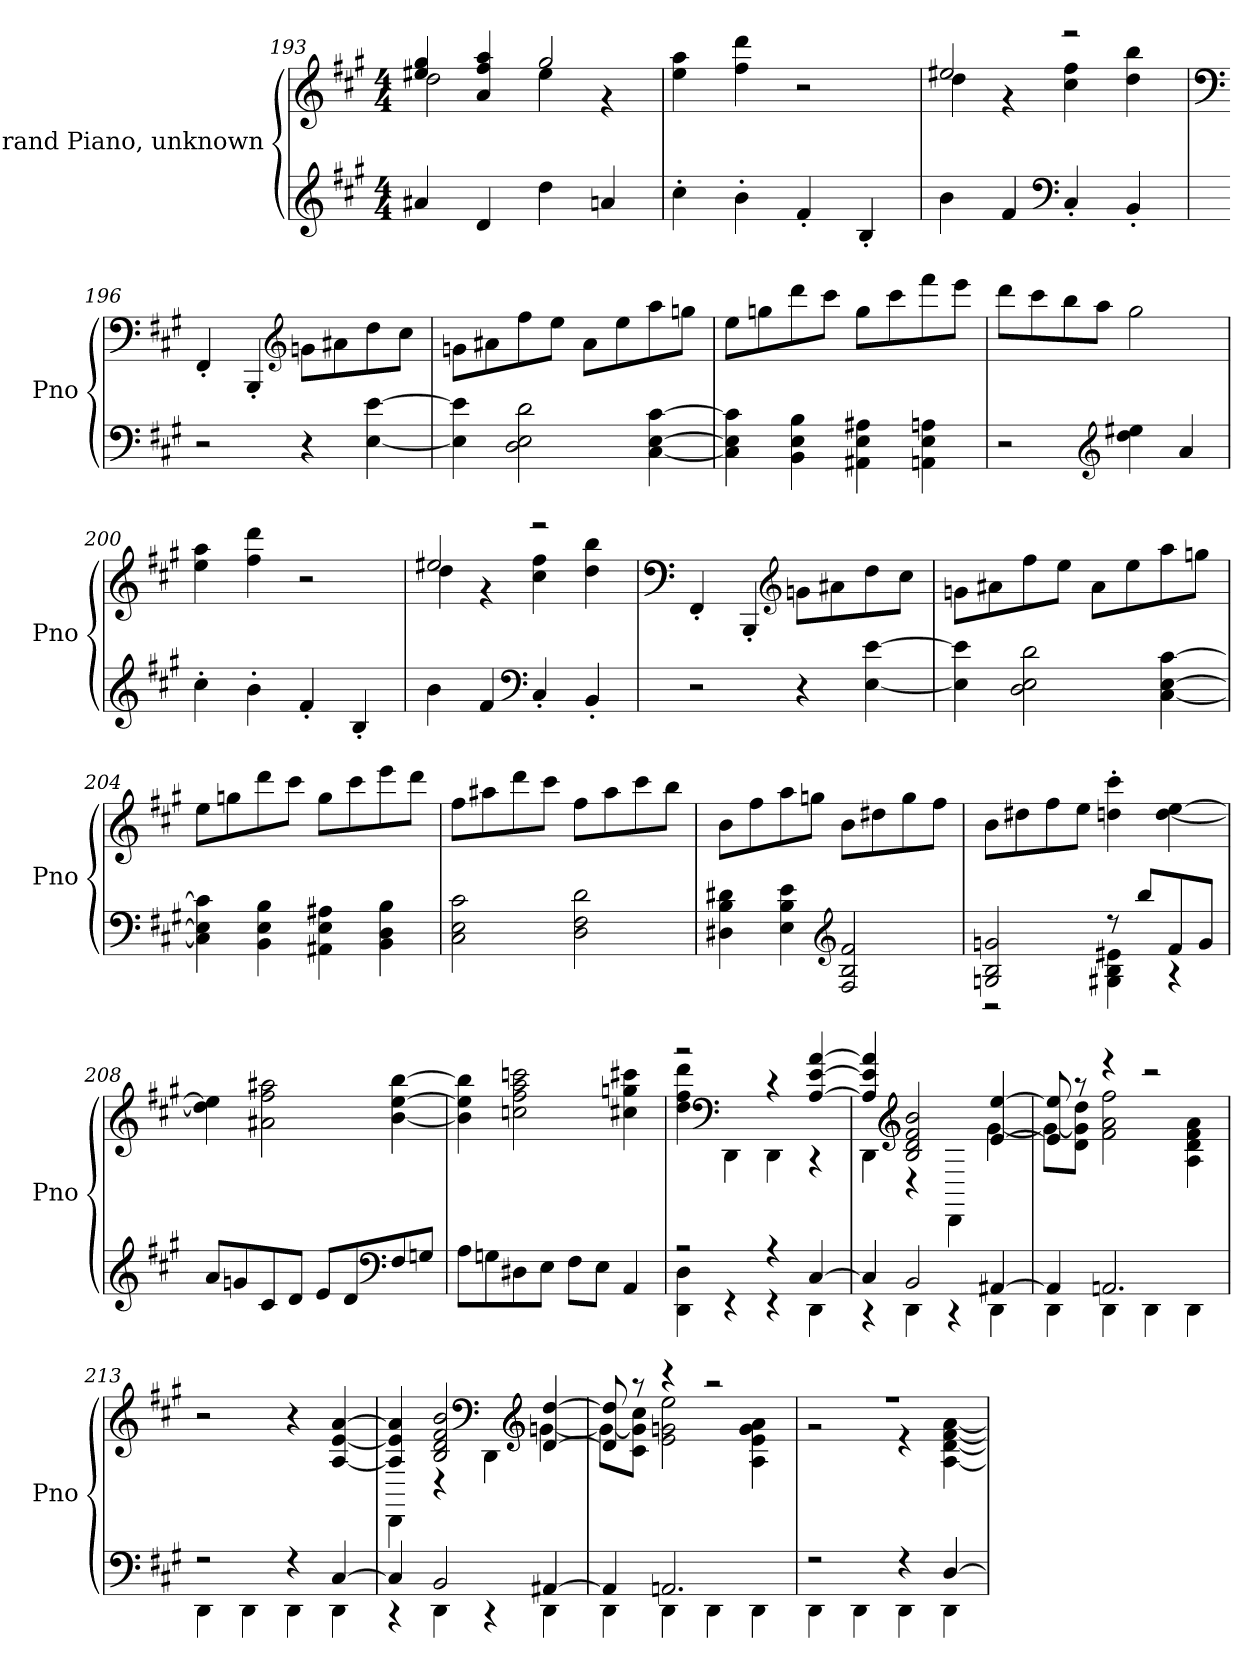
**kern	**kern
*part1	*part1
*staff2	*staff1
*I"Grand Piano, unknown	*
*I'Pno	*
*clefG2	*clefG2
*k[f#c#g#]	*k[f#c#g#]
*M4/4	*M4/4
=193	=193
*	*^
4a#X/	4ee#X/ 4gg#/	2dd\
4d/	4a/ 4ff#/ 4aa/	.
4dd\	2gg#/	4ee#\
4an/	.	4r
*	*v	*v
=194	=194
4cc#'\	4ee\ 4aa\
4b'\	4ff#\ 4ddd\
4f#'/	2r
4B'/	.
!!LO:LB:g=z
=195	=195
*	*^
4b\	2ee#X/	4dd\
4f#/	.	4r
*clefF4	*	*
4C#'/	2r	4cc#\ 4ff#\
4BB'/	.	4dd\ 4bb\
*	*v	*v
=196	=196
*	*clefF4
2r	4FF#'/
.	4BBB'/
*	*clefG2
4r	8gn\L
.	8a#X\
[4E\ [4e\	8dd\
.	8cc#\J
=197	=197
4E\] 4e\]	8gn\L
.	8a#X\
2D\ 2E\ 2d\	8ff#\
.	8ee\J
.	8a#\L
.	8ee\
[4C#\ [4E\ [4c#\	8aa\
.	8ggn\J
=198	=198
4C#\] 4E\] 4c#\]	8ee\L
.	8ggn\
4BB\ 4E\ 4B\	8ddd\
.	8ccc#\J
4AA#X\ 4E\ 4A#X\	8gg\L
.	8ccc#\
4AAn\ 4E\ 4An\	8fff#\
.	8eee\J
!!LO:LB:g=z
=199	=199
2r	8ddd\L
.	8ccc#\
.	8bb\
.	8aa\J
*clefG2	*
4dd\ 4ee#X\	2gg#\
4a/	.
=200	=200
4cc#'\	4ee\ 4aa\
4b'\	4ff#\ 4ddd\
4f#'/	2r
4B'/	.
=201	=201
*	*^
4b\	2ee#X/	4dd\
4f#/	.	4r
*clefF4	*	*
4C#'/	2r	4cc#\ 4ff#\
4BB'/	.	4dd\ 4bb\
*	*v	*v
=202	=202
*	*clefF4
2r	4FF#'/
.	4BBB'/
*	*clefG2
4r	8gn\L
.	8a#X\
[4E\ [4e\	8dd\
.	8cc#\J
=203	=203
4E\] 4e\]	8gn\L
.	8a#X\
2D\ 2E\ 2d\	8ff#\
.	8ee\J
.	8a#\L
.	8ee\
[4C#\ [4E\ [4c#\	8aa\
.	8ggn\J
!!LO:PB:g=z
=204	=204
4C#\] 4E\] 4c#\]	8ee\L
.	8ggn\
4BB\ 4E\ 4B\	8ddd\
.	8ccc#\J
4AA#X\ 4E\ 4A#X\	8gg\L
.	8ccc#\
4BB\ 4D\ 4B\	8eee\
.	8ddd\J
=205	=205
2C#\ 2E\ 2c#\	8ff#\L
.	8aa#X\
.	8ddd\
.	8ccc#\J
2D\ 2F#\ 2d\	8ff#\L
.	8aa#\
.	8ccc#\
.	8bb\J
=206	=206
4D#X\ 4B\ 4d#X\	8b\L
.	8ff#\
4E\ 4B\ 4e\	8aa\
.	8ggn\J
*clefG2	*
2F#/ 2B/ 2f#/	8b\L
.	8dd#X\
.	8gg\
.	8ff#\J
=207	=207
*^	*
2Gn/ 2B/ 2gn/	2r	8b\L
.	.	8dd#X\
.	.	8ff#\
.	.	8ee\J
8r	4G#X\ 4B\ 4e#X\	4ddn\' 4ccc#\'
8bb/L	.	.
8f#/	4r	[4dd\ [4ee\
8g/J	.	.
*v	*v	*
!!LO:LB:g=z
=208	=208
8a/L	4dd\] 4ee\]
8gn/	.
8c#/	2a#X\ 2ff#\ 2aa#X\
8d/J	.
8e/L	.
8d/	.
*clefF4	*
8F#/	[4b\ [4ee\ [4bb\
8Gn/J	.
=209	=209
8A\L	4b\] 4ee\] 4bb\]
8Gn\	.
8D#X\	2ccn\ 2ff#\ 2aa\ 2cccn\
8E\J	.
8F#\L	.
8E\J	.
4AA/	4cc#X\ 4ggn\ 4ccc#X\
=210	=210
*^	*^
2r	4DD\ 4D\	2r	4dd\ 4ff#\ 4ddd\
*	*	*clefF4	*
.	4r	.	4DD\
4r	4r	4r	4DD\
[4C#/	4DD\	[4A/ [4e/ [4a/	4r
=211	=211	=211	=211
4C#/]	4r	4A/] 4e/] 4a/]	4DD\
*	*	*clefG2	*
2BB/	4DD\	2B/ 2d/ 2f#/ 2b/	4r
.	4r	.	4DD\
[4AA#X/	4DD\	[4e/ [4ee/	[4g#\
=212	=212	=212	=212
4AA#/]	4DD\	8e/] 8ee/]	8g#\L_
.	.	8r	8d\ 8g#\] 8dd\J
2.AAn/	4DD\	4r	2f#\ 2a\ 2ff#\
.	4DD\	2r	.
.	4DD\	.	4A\ 4d\ 4f#\ 4a\
*	*	*v	*v
!!LO:LB:g=z
=213	=213	=213
2r	4DD\	2r
.	4DD\	.
4r	4DD\	4r
[4C#/	4DD\	[4A/ [4e/ [4a/
=214	=214	=214
*	*	*^
4C#/]	4r	4A/] 4e/] 4a/]	4DD\
2BB/	4DD\	2B/ 2d/ 2f#/ 2b/	4r
*	*	*clefF4	*
.	4r	.	4DD\
*	*	*clefG2	*
[4AA#X/	4DD\	[4d/ [4dd/	[4gn\
=215	=215	=215	=215
4AA#/]	4DD\	8d/] 8dd/]	8g\L_
.	.	8r	8c#\ 8g\] 8cc#\J
2.AAn/	4DD\	4r	2e\ 2gn\ 2ee\
.	4DD\	2r	.
.	4DD\	.	4A\ 4e\ 4g\ 4a\
=216	=216	=216	=216
2r	4DD\	1r	2r
.	4DD\	.	.
4r	4DD\	.	4r
[4D/	4DD\	.	[4A\ [4d\ [4f#\ [4a\
*v	*v	*	*
*	*v	*v
=	=
*-	*-
